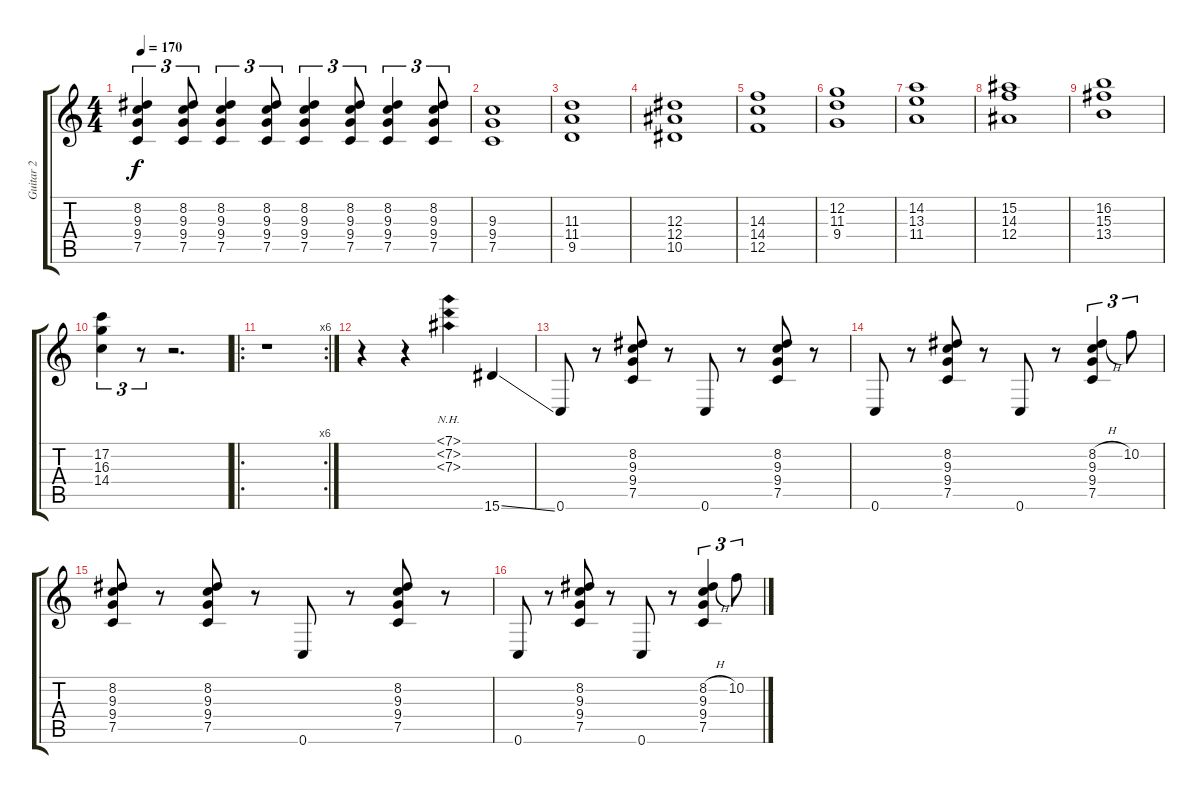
\track ("Guitar 2" "Guitar 2") {instrument distortionguitar}
\staff {score tabs}
\tuning (C4 G3 Eb3 Bb2 F2 C2) {hide}
\ts (4 4)
\tempo 170
\clef g2
\ks c
(8.2 9.3 9.4 7.5).4{tu (3 2) dy f instrument trumpet} (8.2 9.3 9.4 7.5).8{tu (3 2)} (8.2 9.3 9.4 7.5).4{tu (3 2)} (8.2 9.3 9.4 7.5).8{tu (3 2)} (8.2 9.3 9.4 7.5).4{tu (3 2)} (8.2 9.3 9.4 7.5).8{tu (3 2)} (8.2 9.3 9.4 7.5).4{tu (3 2)} (8.2 9.3 9.4 7.5).8{tu (3 2)} |
(9.3 9.4 7.5).1{instrument trumpet} |
(11.3 11.4 9.5).1{instrument trumpet} |
(12.3 12.4 10.5).1{instrument trumpet} |
(14.3 14.4 12.5).1{instrument trumpet} |
(12.2 11.3 9.4).1{instrument trumpet} |
(14.2 13.3 11.4).1{instrument trumpet} |
(15.2 14.3 12.4).1{instrument trumpet} |
(16.2 15.3 13.4).1{instrument trumpet} |
(17.2 16.3 14.4).4{tu (3 2) instrument trumpet} r.8{tu (3 2)} r.2{d} |
\ro
\rc 6
r.1{volume 12 balance 0 instrument distortionguitar} |
r.4 r.4 (7.1{nh} 7.2{nh} 7.3{nh}).4 15.6{ss}.4 |
0.6.8 r.8 (8.2 9.3 9.4 7.5).8 r.8 0.6.8 r.8 (8.2 9.3 9.4 7.5).8 r.8 |
0.6.8 r.8 (8.2 9.3 9.4 7.5).8 r.8 0.6.8 r.8 (8.2{h} 9.3 9.4 7.5).4{tu (3 2)} 10.2.8{tu (3 2)} |
(8.2 9.3 9.4 7.5).8 r.8 (8.2 9.3 9.4 7.5).8 r.8 0.6.8 r.8 (8.2 9.3 9.4 7.5).8 r.8 |
0.6.8 r.8 (8.2 9.3 9.4 7.5).8 r.8 0.6.8 r.8 (8.2{h} 9.3 9.4 7.5).4{tu (3 2)} 10.2.8{tu (3 2)}
